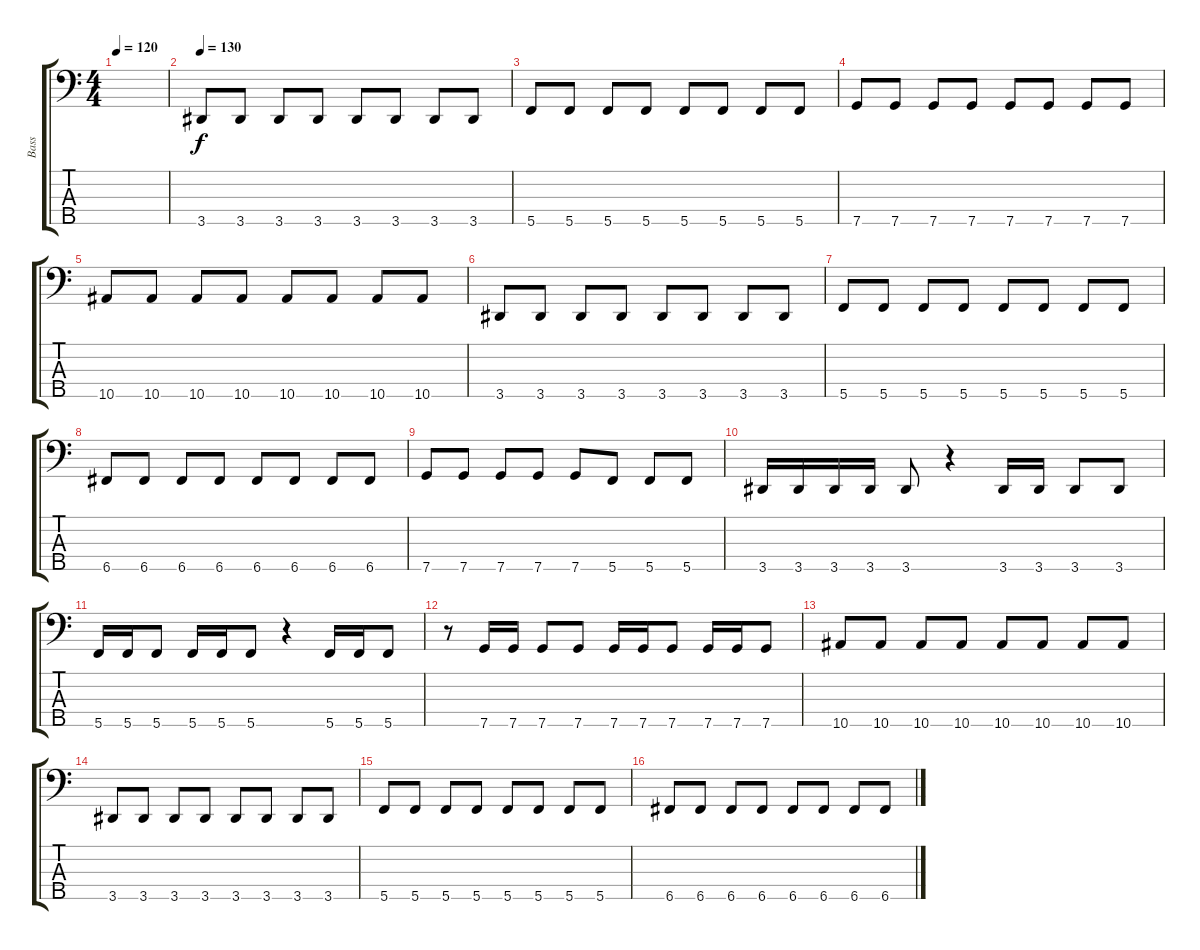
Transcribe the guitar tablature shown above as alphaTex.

\track ("Bass" "Bass") {solo instrument electricbassfinger}
\staff {score tabs}
\tuning (A2 F2 C2 G1 C1) {hide}
\ts (4 4)
\tempo 120
\clef f4
\ks c
|
\tempo 130
3.5.8 3.5.8 3.5.8 3.5.8 3.5.8 3.5.8 3.5.8 3.5.8 |
5.5.8 5.5.8 5.5.8 5.5.8 5.5.8 5.5.8 5.5.8 5.5.8 |
7.5.8 7.5.8 7.5.8 7.5.8 7.5.8 7.5.8 7.5.8 7.5.8 |
10.5.8 10.5.8 10.5.8 10.5.8 10.5.8 10.5.8 10.5.8 10.5.8 |
3.5.8 3.5.8 3.5.8 3.5.8 3.5.8 3.5.8 3.5.8 3.5.8 |
5.5.8 5.5.8 5.5.8 5.5.8 5.5.8 5.5.8 5.5.8 5.5.8 |
6.5.8 6.5.8 6.5.8 6.5.8 6.5.8 6.5.8 6.5.8 6.5.8 |
7.5.8 7.5.8 7.5.8 7.5.8 7.5.8 5.5.8 5.5.8 5.5.8 |
3.5.16 3.5.16 3.5.16 3.5.16 3.5.8 r.4 3.5.16 3.5.16 3.5.8 3.5.8 |
5.5.16 5.5.16 5.5.8 5.5.16 5.5.16 5.5.8 r.4 5.5.16 5.5.16 5.5.8 |
r.8 7.5.16 7.5.16 7.5.8 7.5.8 7.5.16 7.5.16 7.5.8 7.5.16 7.5.16 7.5.8 |
10.5.8 10.5.8 10.5.8 10.5.8 10.5.8 10.5.8 10.5.8 10.5.8 |
3.5.8 3.5.8 3.5.8 3.5.8 3.5.8 3.5.8 3.5.8 3.5.8 |
5.5.8 5.5.8 5.5.8 5.5.8 5.5.8 5.5.8 5.5.8 5.5.8 |
6.5.8 6.5.8 6.5.8 6.5.8 6.5.8 6.5.8 6.5.8 6.5.8
